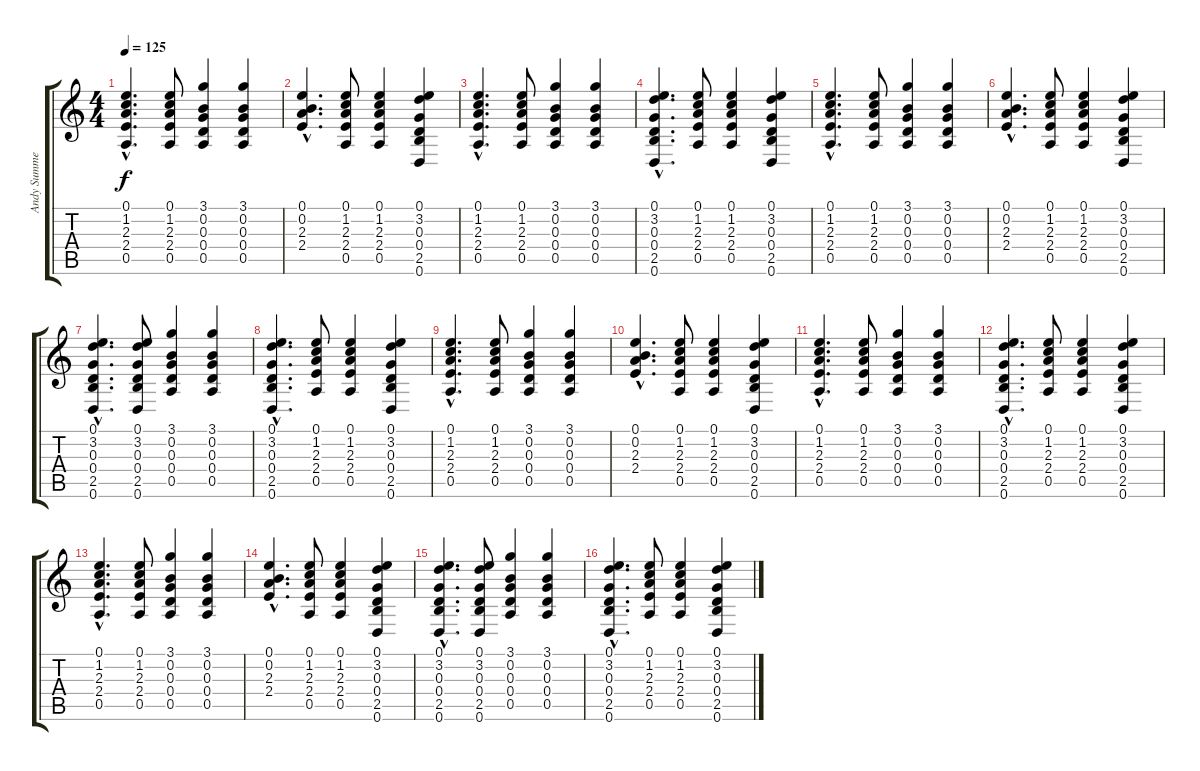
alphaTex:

\track ("Andy Summers" "Andy Summe") {instrument acousticguitarnylon}
\staff {score tabs}
\tuning (E4 B3 G3 D3 A2 D2) {hide}
\ts (4 4)
\tempo 125
\clef g2
\ks c
(0.1{hac} 1.2{hac} 2.3{hac} 2.4{hac} 0.5{hac}).4{d dy f} (0.1 1.2 2.3 2.4 0.5).8 (3.1 0.2 0.3 0.4 0.5).4 (3.1 0.2 0.3 0.4 0.5).4 |
(0.1{hac} 0.2{hac} 2.3{hac} 2.4{hac}).4{d} (0.1 1.2 2.3 2.4 0.5).8 (0.1 1.2 2.3 2.4 0.5).4 (0.1 3.2 0.3 0.4 2.5 0.6).4 |
(0.1{hac} 1.2{hac} 2.3{hac} 2.4{hac} 0.5{hac}).4{d} (0.1 1.2 2.3 2.4 0.5).8 (3.1 0.2 0.3 0.4 0.5).4 (3.1 0.2 0.3 0.4 0.5).4 |
(0.1{hac} 3.2{hac} 0.3{hac} 0.4{hac} 2.5{hac} 0.6{hac}).4{d} (0.1 1.2 2.3 2.4 0.5).8 (0.1 1.2 2.3 2.4 0.5).4 (0.1 3.2 0.3 0.4 2.5 0.6).4 |
(0.1{hac} 1.2{hac} 2.3{hac} 2.4{hac} 0.5{hac}).4{d} (0.1 1.2 2.3 2.4 0.5).8 (3.1 0.2 0.3 0.4 0.5).4 (3.1 0.2 0.3 0.4 0.5).4 |
(0.1{hac} 0.2{hac} 2.3{hac} 2.4{hac}).4{d} (0.1 1.2 2.3 2.4 0.5).8 (0.1 1.2 2.3 2.4 0.5).4 (0.1 3.2 0.3 0.4 2.5 0.6).4 |
(0.1{hac} 3.2{hac} 0.3{hac} 0.4{hac} 2.5{hac} 0.6{hac}).4{d} (0.1 3.2 0.3 0.4 2.5 0.6).8 (3.1 0.2 0.3 0.4 0.5).4 (3.1 0.2 0.3 0.4 0.5).4 |
(0.1{hac} 3.2{hac} 0.3{hac} 0.4{hac} 2.5{hac} 0.6{hac}).4{d} (0.1 1.2 2.3 2.4 0.5).8 (0.1 1.2 2.3 2.4 0.5).4 (0.1 3.2 0.3 0.4 2.5 0.6).4 |
(0.1{hac} 1.2{hac} 2.3{hac} 2.4{hac} 0.5{hac}).4{d} (0.1 1.2 2.3 2.4 0.5).8 (3.1 0.2 0.3 0.4 0.5).4 (3.1 0.2 0.3 0.4 0.5).4 |
(0.1{hac} 0.2{hac} 2.3{hac} 2.4{hac}).4{d} (0.1 1.2 2.3 2.4 0.5).8 (0.1 1.2 2.3 2.4 0.5).4 (0.1 3.2 0.3 0.4 2.5 0.6).4 |
(0.1{hac} 1.2{hac} 2.3{hac} 2.4{hac} 0.5{hac}).4{d} (0.1 1.2 2.3 2.4 0.5).8 (3.1 0.2 0.3 0.4 0.5).4 (3.1 0.2 0.3 0.4 0.5).4 |
(0.1{hac} 3.2{hac} 0.3{hac} 0.4{hac} 2.5{hac} 0.6{hac}).4{d} (0.1 1.2 2.3 2.4 0.5).8 (0.1 1.2 2.3 2.4 0.5).4 (0.1 3.2 0.3 0.4 2.5 0.6).4 |
(0.1{hac} 1.2{hac} 2.3{hac} 2.4{hac} 0.5{hac}).4{d} (0.1 1.2 2.3 2.4 0.5).8 (3.1 0.2 0.3 0.4 0.5).4 (3.1 0.2 0.3 0.4 0.5).4 |
(0.1{hac} 0.2{hac} 2.3{hac} 2.4{hac}).4{d} (0.1 1.2 2.3 2.4 0.5).8 (0.1 1.2 2.3 2.4 0.5).4 (0.1 3.2 0.3 0.4 2.5 0.6).4 |
(0.1{hac} 3.2{hac} 0.3{hac} 0.4{hac} 2.5{hac} 0.6{hac}).4{d} (0.1 3.2 0.3 0.4 2.5 0.6).8 (3.1 0.2 0.3 0.4 0.5).4 (3.1 0.2 0.3 0.4 0.5).4 |
(0.1{hac} 3.2{hac} 0.3{hac} 0.4{hac} 2.5{hac} 0.6{hac}).4{d} (0.1 1.2 2.3 2.4 0.5).8 (0.1 1.2 2.3 2.4 0.5).4 (0.1 3.2 0.3 0.4 2.5 0.6).4
